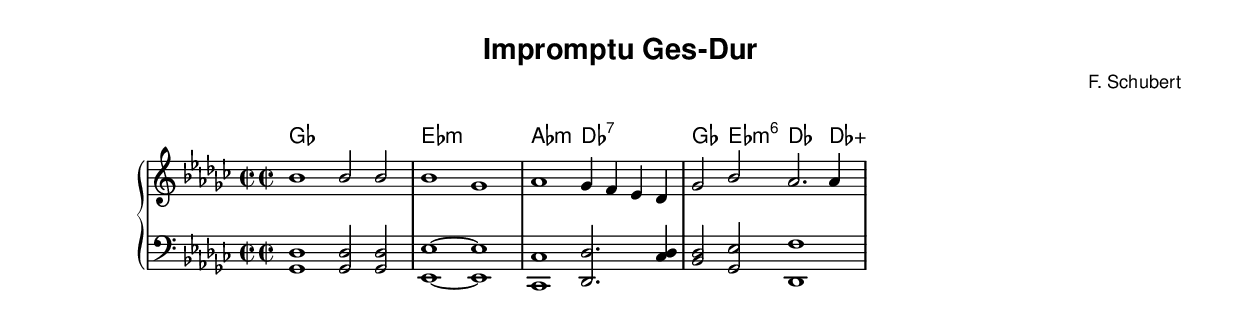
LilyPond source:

% ragged-last-bottom = ##f
#(set-global-staff-size 16)

\paper {
  #(set-paper-size "a4")
}

\markup { \vspace #1 }

\header {
  title = \markup {
    \override #'(font-family . sans) "Impromptu Ges-Dur"
  }
  composer = \markup {
    \override #'(font-family . sans) "F. Schubert"
  }
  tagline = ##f
}

KEYTIME = {
  \key ges \major
  \override Staff.TimeSignature.stencil = #ly:text-interface::print
  \override Staff.TimeSignature.text = \markup { \musicglyph #"timesig.C22" \musicglyph #"timesig.C22" }
  \time 4/2
}

rightVoiceI = \relative c'' \new Voice {
  \voiceOne
  % 1-4
  bes1 bes2 bes bes1 ges as ges4 f es des ges2 bes as2. as4
}

rightVoiceII = \relative c' \new Voice {
  \voiceTwo
}

leftVoiceI = \relative c \new Voice {
  % 1-4
  <ges des'>1 <ges des'>2 <ges des'> <es es'>1~ <es es'>
  <ces ces'> <des des'>2. <ces' des>4 <bes des>2 <ges es'> <des f'>1
}

theChords = \chords {
  % 1-4
  ges1 s es:m s as:m des:7 ges2 es:m6 des2. des4:aug
}

rightHand = {
 \clef treble
 \KEYTIME
 << \rightVoiceI \rightVoiceII >>
}

leftHand = {
 \clef bass
 \KEYTIME
 << \leftVoiceI >>
}

\score {
  \new PianoStaff << 
    \theChords
    \new Staff = "rightHand" << \rightHand >>
    \new Staff = "leftHand" << \leftHand >>
  >>

  \layout {
    \context {
      % \Score
      % \override SpacingSpanner.spacing-increment = #1.0
      % \override SpacingSpanner.shortest-duration-space = #1.4
  	  % \override SpacingSpanner.common-shortest-duration = #(ly:make-moment 1/8)
    }
  }
}